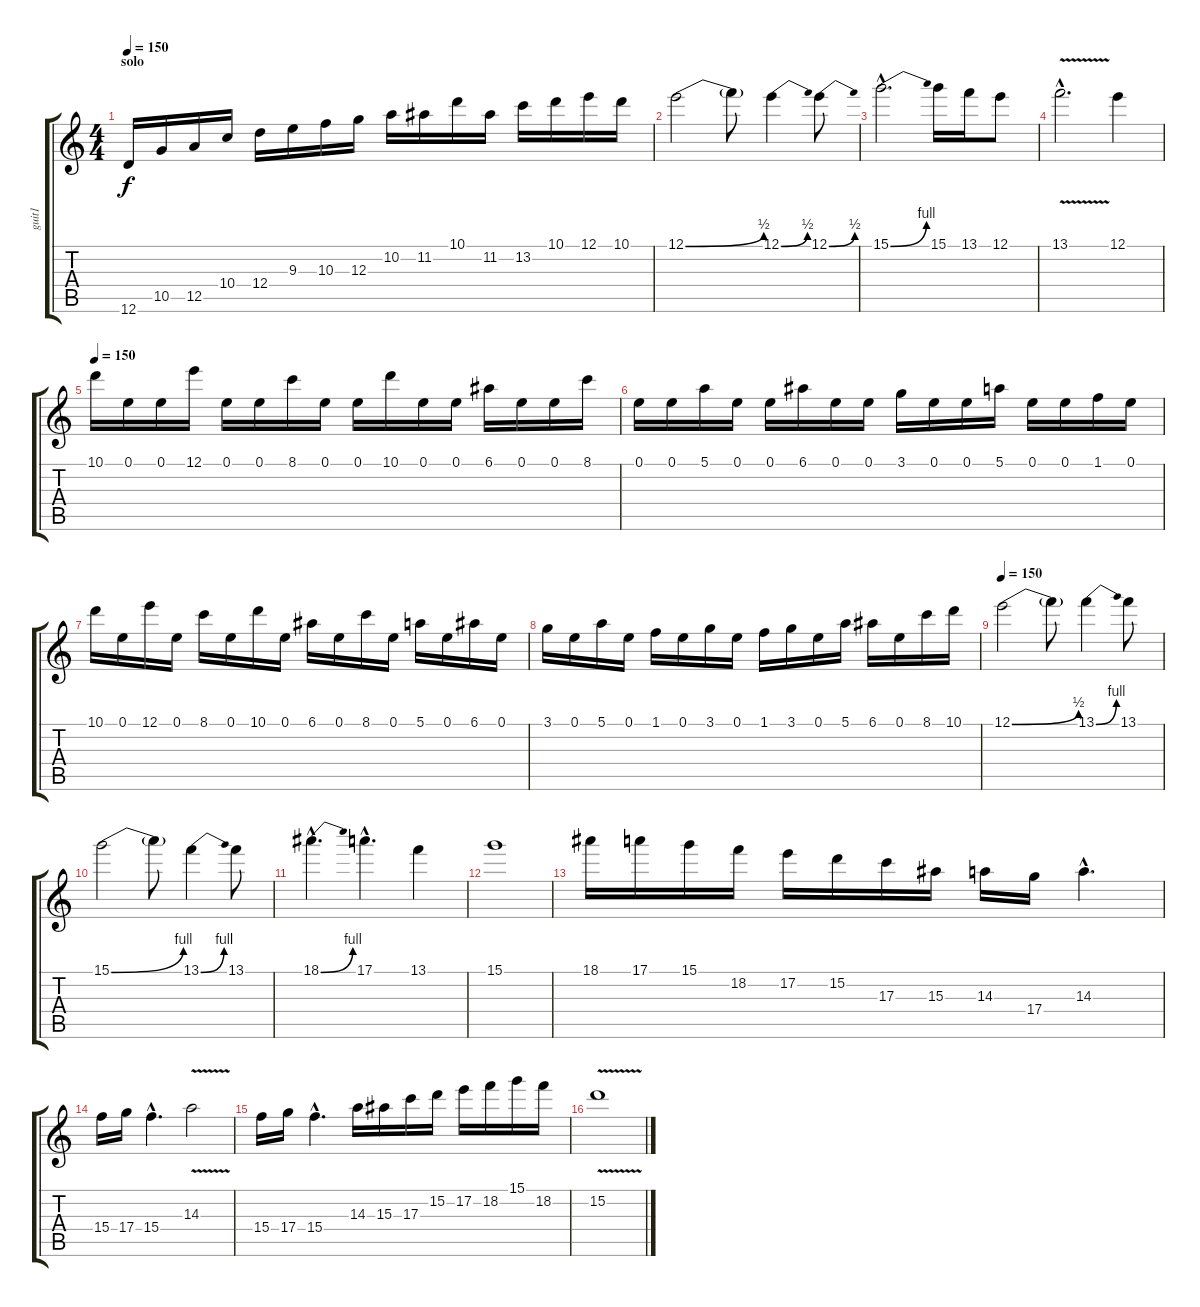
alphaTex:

\track ("guit1" "guit1") {instrument distortionguitar}
\staff {score tabs}
\tuning (E4 B3 G3 D3 A2 D2) {hide}
\ts (4 4)
\section ("" "solo")
\tempo 150
\clef g2
\ks c
12.6.16{dy f} 10.5.16 12.5.16 10.4.16 12.4.16 9.3.16 10.3.16 12.3.16 10.2.16 11.2.16 10.1.16 11.2.16 13.2.16 10.1.16 12.1.16 10.1.16 |
12.1{be (bend 0 0 60 2)}.2 12.1{t}.8 12.1{be (bend 0 0 60 2)}.4 12.1{be (bend 0 0 60 2)}.8 |
15.1{be (bend 0 0 60 4) hac}.2{d} 15.1.16 13.1.16 12.1.8 |
13.1{v hac}.2{d} 12.1.4 |
\tempo 150
10.1.16 0.1.16 0.1.16 12.1.16 0.1.16 0.1.16 8.1.16 0.1.16 0.1.16 10.1.16 0.1.16 0.1.16 6.1.16 0.1.16 0.1.16 8.1.16 |
0.1.16 0.1.16 5.1.16 0.1.16 0.1.16 6.1.16 0.1.16 0.1.16 3.1.16 0.1.16 0.1.16 5.1.16 0.1.16 0.1.16 1.1.16 0.1.16 |
10.1.16 0.1.16 12.1.16 0.1.16 8.1.16 0.1.16 10.1.16 0.1.16 6.1.16 0.1.16 8.1.16 0.1.16 5.1.16 0.1.16 6.1.16 0.1.16 |
3.1.16 0.1.16 5.1.16 0.1.16 1.1.16 0.1.16 3.1.16 0.1.16 1.1.16 3.1.16 0.1.16 5.1.16 6.1.16 0.1.16 8.1.16 10.1.16 |
\tempo 150
12.1{be (bend 0 0 60 2)}.2 12.1{t}.8 13.1{be (bend 0 0 60 4)}.4 13.1.8 |
15.1{be (bend 0 0 60 4)}.2 15.1{t}.8 13.1{be (bend 0 0 60 4)}.4 13.1.8 |
18.1{be (bend 0 0 60 4) hac}.4{d} 17.1{hac}.4{d} 13.1.4 |
15.1.1 |
18.1.16 17.1.16 15.1.16 18.2.16 17.2.16 15.2.16 17.3.16 15.3.16 14.3.16 17.4.16 14.3{hac}.4{d} |
15.4.16 17.4.16 15.4{hac}.4{d} 14.3{v}.2 |
15.4.16 17.4.16 15.4{hac}.4{d} 14.3.16 15.3.16 17.3.16 15.2.16 17.2.16 18.2.16 15.1.16 18.2.16 |
15.2{v}.1
